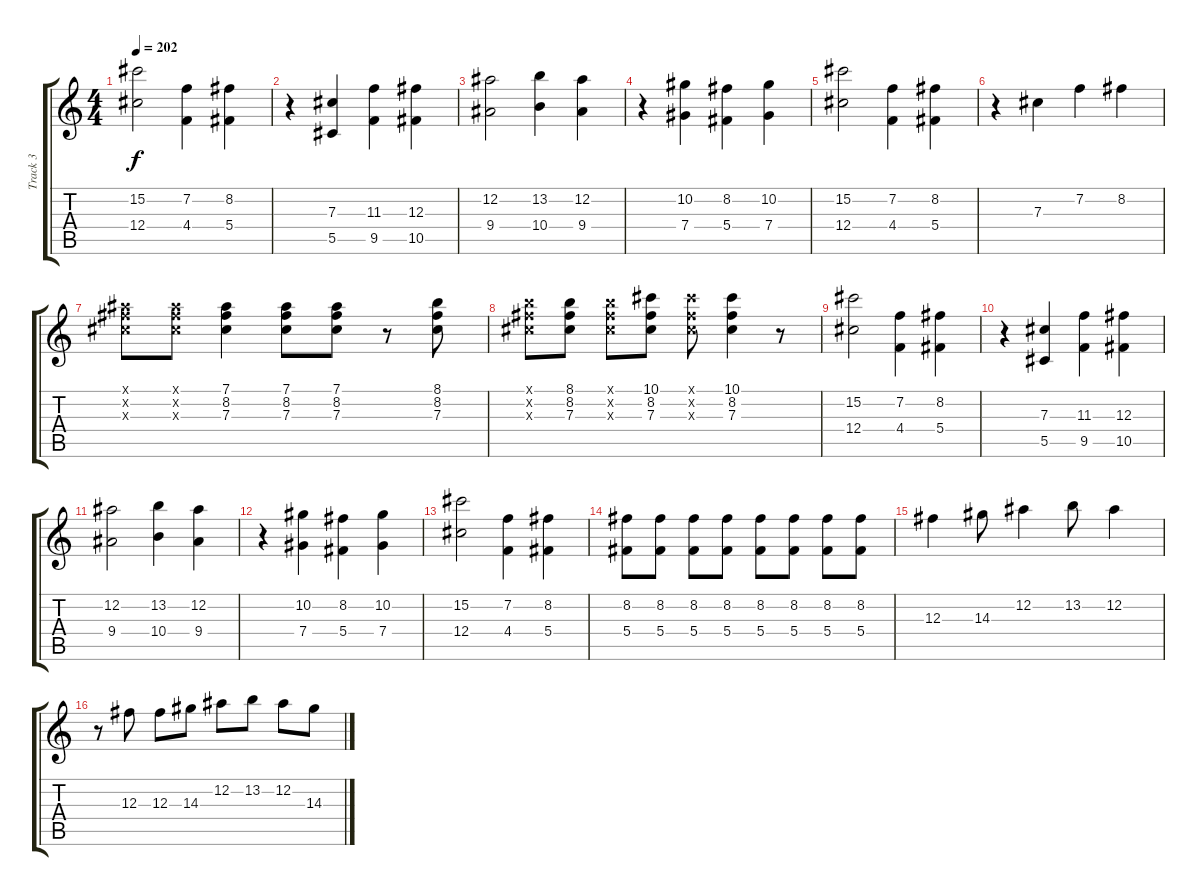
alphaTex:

\track ("Track 3" "Track 3") {instrument acousticguitarsteel}
\staff {score tabs}
\tuning (Eb4 Bb3 Gb3 Db3 Ab2 Eb2) {hide}
\ts (4 4)
\tempo 202
\clef g2
\ks c
(15.2 12.4).2{dy f} (7.2 4.4).4 (8.2 5.4).4 |
r.4 (7.3 5.5).4 (11.3 9.5).4 (12.3 10.5).4 |
(12.2 9.4).2 (13.2 10.4).4 (12.2 9.4).4 |
r.4 (10.2 7.4).4 (8.2 5.4).4 (10.2 7.4).4 |
(15.2 12.4).2 (7.2 4.4).4 (8.2 5.4).4 |
r.4 7.3.4 7.2.4 8.2.4 |
(7.1{x} 8.2{x} 7.3{x}).8 (7.1{x} 8.2{x} 7.3{x}).8 (7.1 8.2 7.3).4 (7.1 8.2 7.3).8 (7.1 8.2 7.3).8 r.8 (8.1 8.2 7.3).8 |
(8.1{x} 8.2{x} 7.3{x}).8 (8.1 8.2 7.3).8 (8.1{x} 8.2{x} 7.3{x}).8 (10.1 8.2 7.3).8 (10.1{x} 8.2{x} 7.3{x}).8 (10.1 8.2 7.3).4 r.8 |
(15.2 12.4).2 (7.2 4.4).4 (8.2 5.4).4 |
r.4 (7.3 5.5).4 (11.3 9.5).4 (12.3 10.5).4 |
(12.2 9.4).2 (13.2 10.4).4 (12.2 9.4).4 |
r.4 (10.2 7.4).4 (8.2 5.4).4 (10.2 7.4).4 |
(15.2 12.4).2 (7.2 4.4).4 (8.2 5.4).4 |
(8.2 5.4).8 (8.2 5.4).8 (8.2 5.4).8 (8.2 5.4).8 (8.2 5.4).8 (8.2 5.4).8 (8.2 5.4).8 (8.2 5.4).8 |
12.3.4 14.3.8 12.2.4 13.2.8 12.2.4 |
r.8 12.3.8 12.3.8 14.3.8 12.2.8 13.2.8 12.2.8 14.3.8
